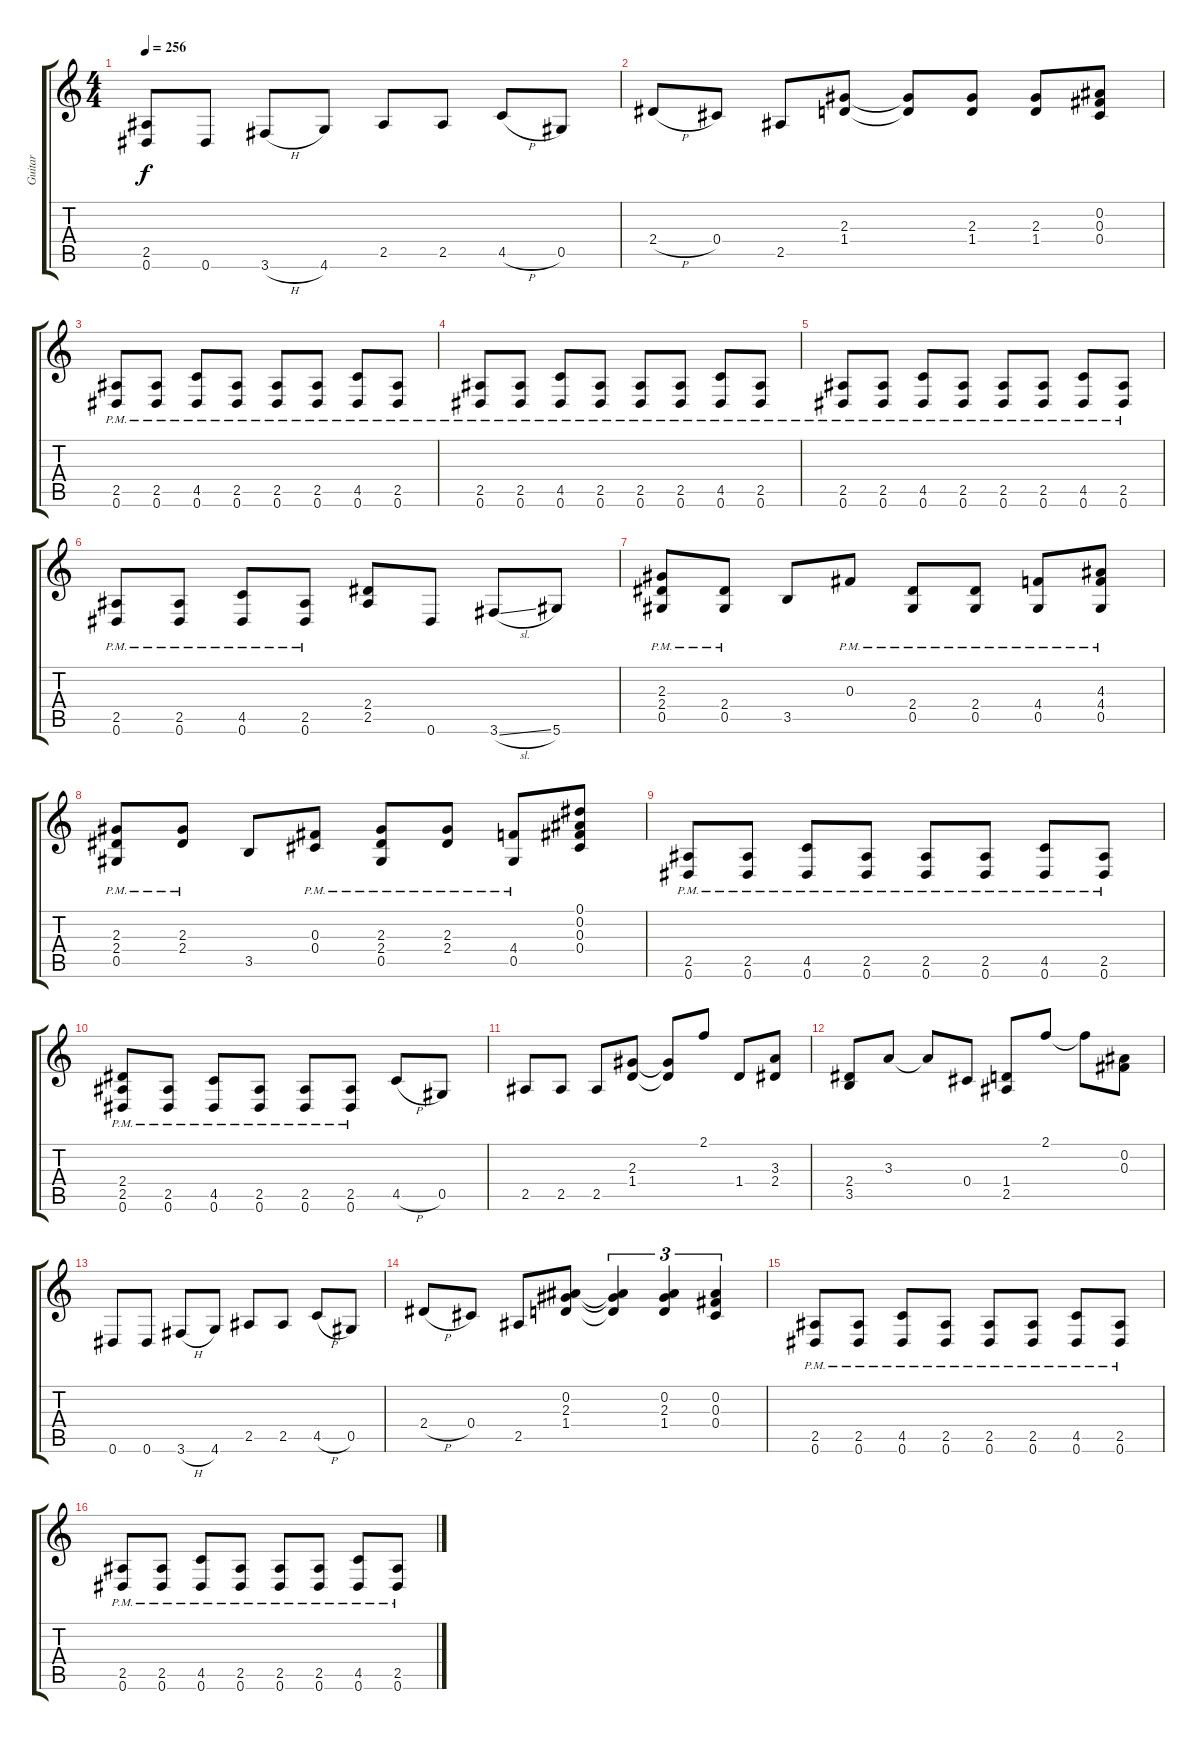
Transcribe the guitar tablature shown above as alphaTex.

\track ("Guitar" "Guitar") {instrument overdrivenguitar}
\staff {score tabs}
\tuning (Eb4 Bb3 Gb3 Db3 Ab2 Eb2) {hide}
\ts (4 4)
\tempo 256
\clef g2
\ks c
(2.5 0.6).8{dy f} 0.6.8 3.6{h}.8 4.6.8 2.5.8 2.5.8 4.5{h}.8 0.5.8 |
2.4{h}.8 0.4.8 2.5.8 (2.3 1.4).8 (2.3{t} 1.4{t}).8 (2.3 1.4).8 (2.3 1.4).8 (0.2 0.3 0.4).8 |
(2.5 0.6{pm}).8 (2.5 0.6{pm}).8 (4.5 0.6{pm}).8 (2.5 0.6{pm}).8 (2.5 0.6{pm}).8 (2.5 0.6{pm}).8 (4.5 0.6{pm}).8 (2.5 0.6{pm}).8 |
(2.5 0.6{pm}).8 (2.5 0.6{pm}).8 (4.5 0.6{pm}).8 (2.5 0.6{pm}).8 (2.5 0.6{pm}).8 (2.5 0.6{pm}).8 (4.5 0.6{pm}).8 (2.5 0.6{pm}).8 |
(2.5 0.6{pm}).8 (2.5 0.6{pm}).8 (4.5 0.6{pm}).8 (2.5 0.6{pm}).8 (2.5 0.6{pm}).8 (2.5 0.6{pm}).8 (4.5 0.6{pm}).8 (2.5 0.6{pm}).8 |
(2.5 0.6{pm}).8 (2.5 0.6{pm}).8 (4.5 0.6{pm}).8 (2.5 0.6{pm}).8 (2.4 2.5).8 0.6.8 3.6{sl}.8 5.6.8 |
(2.3{pm} 2.4{pm} 0.5{pm}).8 (2.4 0.5{pm}).8 3.5.8 0.3{pm}.8 (2.4 0.5{pm}).8 (2.4 0.5{pm}).8 (4.4 0.5{pm}).8 (4.3{pm} 4.4 0.5{pm}).8 |
(2.3{pm} 2.4 0.5{pm}).8 (2.3{pm} 2.4).8 3.5.8 (0.3{pm} 0.4{pm}).8 (2.3{pm} 2.4 0.5{pm}).8 (2.3{pm} 2.4).8 (4.4 0.5{pm}).8 (0.1 0.2 0.3 0.4).8 |
(2.5 0.6{pm}).8 (2.5 0.6{pm}).8 (4.5 0.6{pm}).8 (2.5 0.6{pm}).8 (2.5 0.6{pm}).8 (2.5 0.6{pm}).8 (4.5 0.6{pm}).8 (2.5 0.6{pm}).8 |
(2.4{pm} 2.5 0.6{pm}).8 (2.5 0.6{pm}).8 (4.5 0.6{pm}).8 (2.5 0.6{pm}).8 (2.5 0.6{pm}).8 (2.5 0.6{pm}).8 4.5{h}.8 0.5.8 |
2.5.8 2.5.8 2.5.8 (2.3 1.4).8 (2.3{t} 1.4{t}).8 2.1.8 1.4.8 (3.3 2.4).8 |
(2.4 3.5).8 3.3.8 3.3{t}.8 0.4.8 (1.4 2.5).8 2.1.8 2.1{t}.8 (0.2 0.3).8 |
0.6.8 0.6.8 3.6{h}.8 4.6.8 2.5.8 2.5.8 4.5{h}.8 0.5.8 |
2.4{h}.8 0.4.8 2.5.8 (0.2 2.3 1.4).8 (0.2{t} 2.3{t} 1.4{t}).4{tu (3 2)} (0.2 2.3 1.4).4{tu (3 2)} (0.2 0.3 0.4).4{tu (3 2)} |
(2.5 0.6{pm}).8 (2.5 0.6{pm}).8 (4.5 0.6{pm}).8 (2.5 0.6{pm}).8 (2.5 0.6{pm}).8 (2.5 0.6{pm}).8 (4.5 0.6{pm}).8 (2.5 0.6{pm}).8 |
(2.5 0.6{pm}).8 (2.5 0.6{pm}).8 (4.5 0.6{pm}).8 (2.5 0.6{pm}).8 (2.5 0.6{pm}).8 (2.5 0.6{pm}).8 (4.5 0.6{pm}).8 (2.5 0.6{pm}).8
